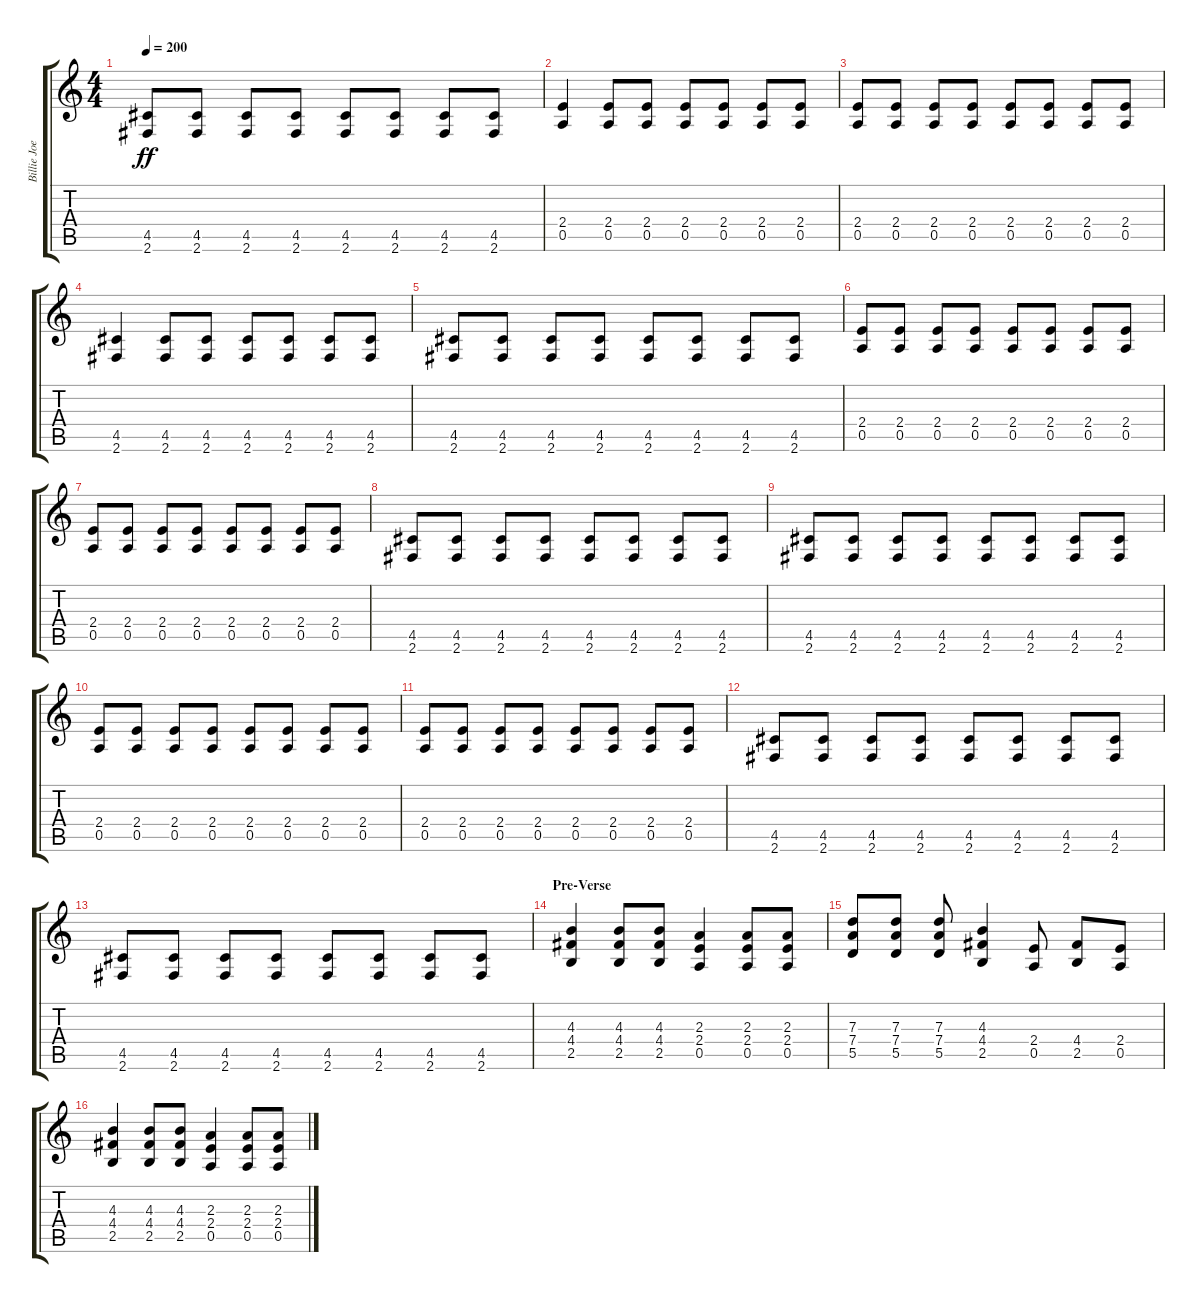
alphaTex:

\track ("Billie Joe Armstrong (Guitar 1)" "Billie Joe") {instrument distortionguitar}
\staff {score tabs}
\tuning (E4 B3 G3 D3 A2 E2) {hide}
\ts (4 4)
\tempo 200
\clef g2
\ks c
(4.5 2.6).8{dy ff} (4.5 2.6).8 (4.5 2.6).8 (4.5 2.6).8 (4.5 2.6).8 (4.5 2.6).8 (4.5 2.6).8 (4.5 2.6).8 |
(2.4 0.5).4 (2.4 0.5).8 (2.4 0.5).8 (2.4 0.5).8 (2.4 0.5).8 (2.4 0.5).8 (2.4 0.5).8 |
(2.4 0.5).8 (2.4 0.5).8 (2.4 0.5).8 (2.4 0.5).8 (2.4 0.5).8 (2.4 0.5).8 (2.4 0.5).8 (2.4 0.5).8 |
(4.5 2.6).4 (4.5 2.6).8 (4.5 2.6).8 (4.5 2.6).8 (4.5 2.6).8 (4.5 2.6).8 (4.5 2.6).8 |
(4.5 2.6).8 (4.5 2.6).8 (4.5 2.6).8 (4.5 2.6).8 (4.5 2.6).8 (4.5 2.6).8 (4.5 2.6).8 (4.5 2.6).8 |
(2.4 0.5).8 (2.4 0.5).8 (2.4 0.5).8 (2.4 0.5).8 (2.4 0.5).8 (2.4 0.5).8 (2.4 0.5).8 (2.4 0.5).8 |
(2.4 0.5).8 (2.4 0.5).8 (2.4 0.5).8 (2.4 0.5).8 (2.4 0.5).8 (2.4 0.5).8 (2.4 0.5).8 (2.4 0.5).8 |
(4.5 2.6).8 (4.5 2.6).8 (4.5 2.6).8 (4.5 2.6).8 (4.5 2.6).8 (4.5 2.6).8 (4.5 2.6).8 (4.5 2.6).8 |
(4.5 2.6).8 (4.5 2.6).8 (4.5 2.6).8 (4.5 2.6).8 (4.5 2.6).8 (4.5 2.6).8 (4.5 2.6).8 (4.5 2.6).8 |
(2.4 0.5).8 (2.4 0.5).8 (2.4 0.5).8 (2.4 0.5).8 (2.4 0.5).8 (2.4 0.5).8 (2.4 0.5).8 (2.4 0.5).8 |
(2.4 0.5).8 (2.4 0.5).8 (2.4 0.5).8 (2.4 0.5).8 (2.4 0.5).8 (2.4 0.5).8 (2.4 0.5).8 (2.4 0.5).8 |
(4.5 2.6).8 (4.5 2.6).8 (4.5 2.6).8 (4.5 2.6).8 (4.5 2.6).8 (4.5 2.6).8 (4.5 2.6).8 (4.5 2.6).8 |
(4.5 2.6).8 (4.5 2.6).8 (4.5 2.6).8 (4.5 2.6).8 (4.5 2.6).8 (4.5 2.6).8 (4.5 2.6).8 (4.5 2.6).8 |
\section ("" "Pre-Verse")
(4.3 4.4 2.5).4 (4.3 4.4 2.5).8 (4.3 4.4 2.5).8 (2.3 2.4 0.5).4 (2.3 2.4 0.5).8 (2.3 2.4 0.5).8 |
(7.3 7.4 5.5).8 (7.3 7.4 5.5).8 (7.3 7.4 5.5).8 (4.3 4.4 2.5).4 (2.4 0.5).8 (4.4 2.5).8 (2.4 0.5).8 |
(4.3 4.4 2.5).4 (4.3 4.4 2.5).8 (4.3 4.4 2.5).8 (2.3 2.4 0.5).4 (2.3 2.4 0.5).8 (2.3 2.4 0.5).8
